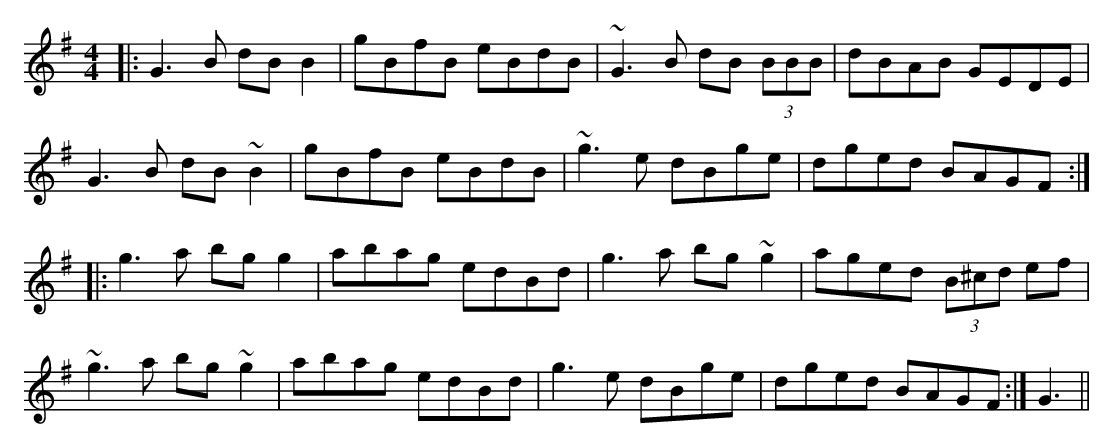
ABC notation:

X:1
M:4/4
K:G
|:G3B dBB2|gBfB eBdB|~G3B dB (3BBB|dBAB GEDE|
G3B dB~B2|gBfB eBdB|~g3e dBge|dged BAGF:|
|:g3a bgg2|abag edBd|g3a bg~g2|aged (3B^cd ef|
~g3a bg~g2|abag edBd|g3e dBge|dged BAGF:|G3||
